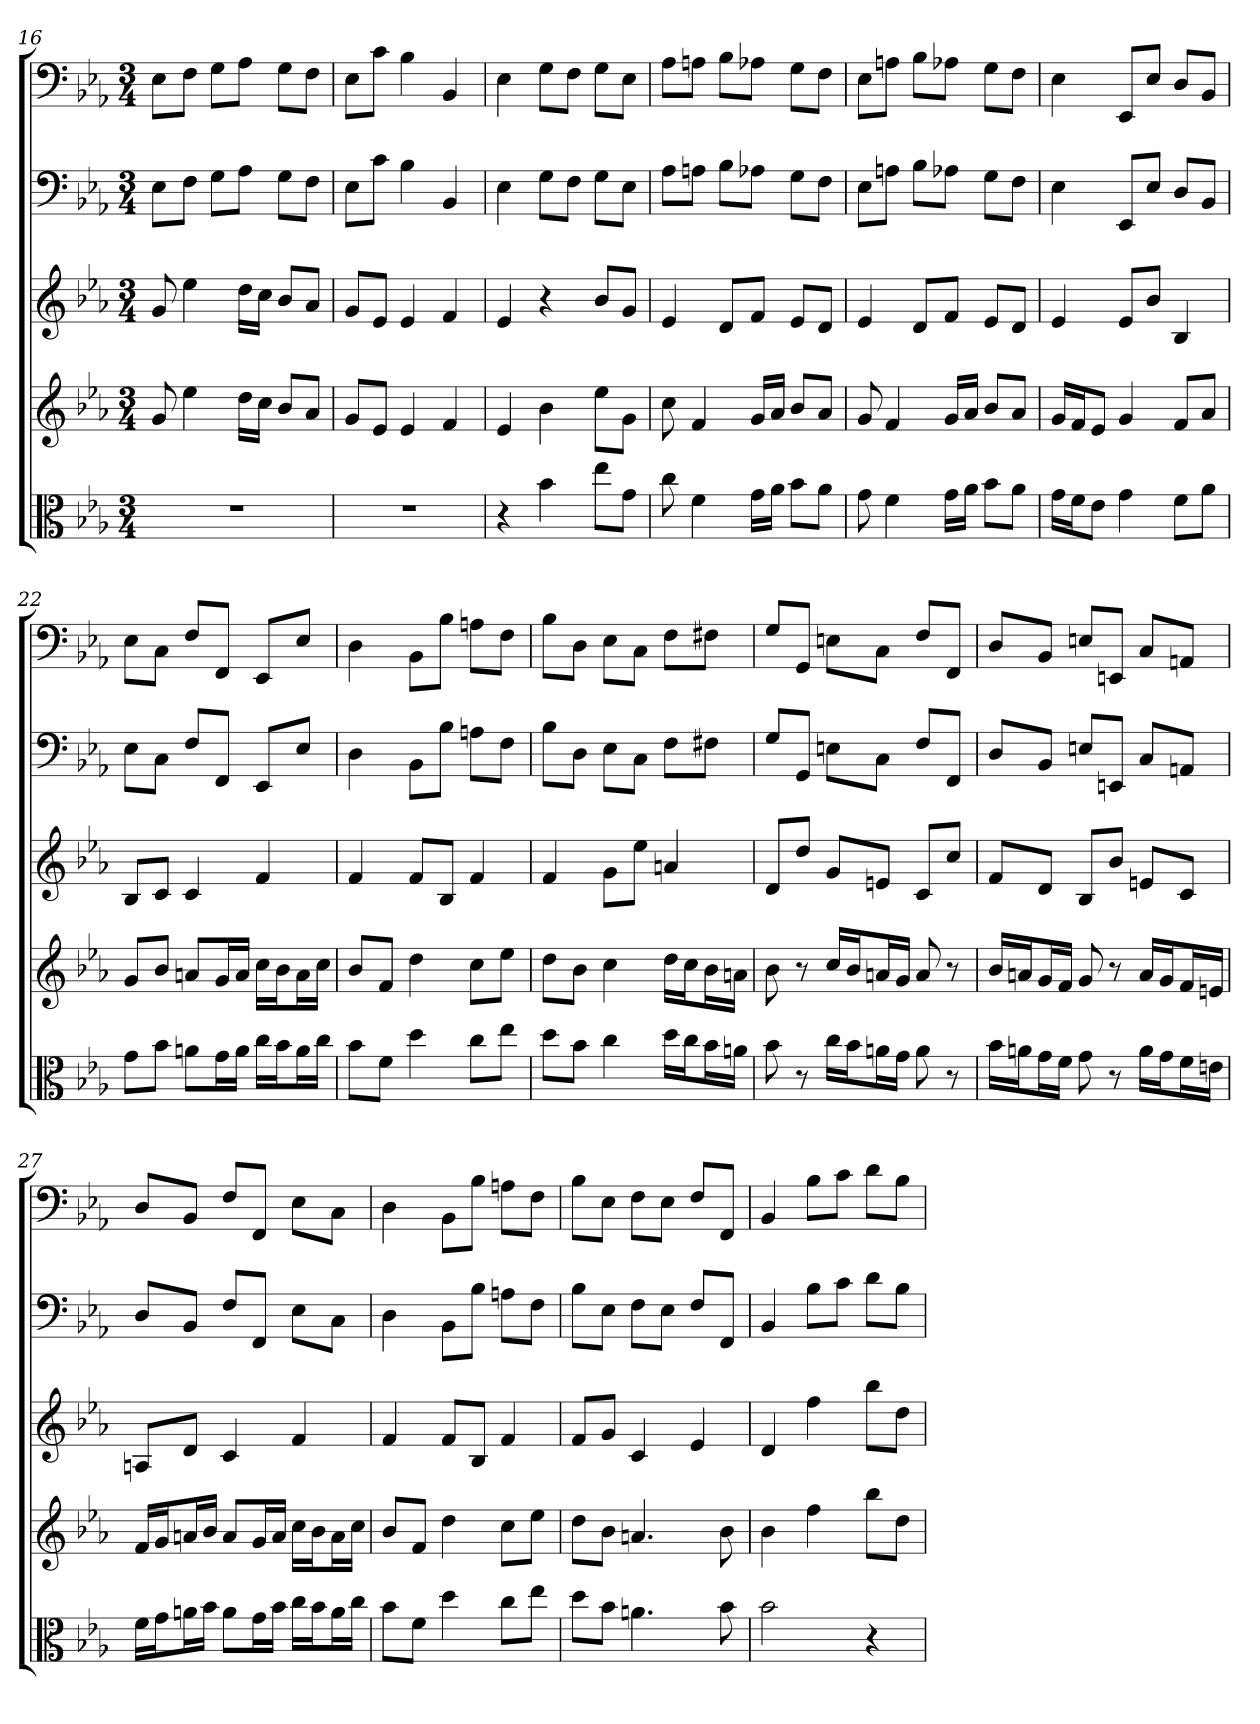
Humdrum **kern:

**kern	**kern	**kern	**kern	**kern
*part5	*part4	*part3	*part2	*part1
*staff5	*staff4	*staff3	*staff2	*staff1
*clefC3	*	*	*clefF4	*clefF4
*k[b-e-a-]	*k[b-e-a-]	*k[b-e-a-]	*k[b-e-a-]	*k[b-e-a-]
*E-:	*E-:	*E-:	*E-:	*E-:
*M3/4	*M3/4	*M3/4	*M3/4	*M3/4
=16	=16	=16	=16	=16
2.r	8g	8g	8E-\L	8E-\L
.	4ee-	4ee-	8F\J	8F\J
.	.	.	8G\L	8G\L
.	16ddLL	16ddLL	8A-\J	8A-\J
.	16ccJJ	16ccJJ	.	.
.	8b-L	8b-L	8G\L	8G\L
.	8a-J	8a-J	8F\J	8F\J
=17	=17	=17	=17	=17
2.r	8gL	8gL	8E-\L	8E-\L
.	8e-J	8e-J	8c\J	8c\J
.	4e-	4e-	4B-	4B-
.	4f	4f	4BB-	4BB-
=18	=18	=18	=18	=18
4r	4e-	4e-	4E-	4E-
4b-	4b-	4r	8G\L	8G\L
.	.	.	8F\J	8F\J
8ee-\L	8ee-L	8b-L	8G\L	8G\L
8g\J	8gJ	8gJ	8E-\J	8E-\J
=19	=19	=19	=19	=19
8cc	8cc	4e-	8A-\L	8A-\L
4f	4f	.	8An\J	8An\J
.	.	8dL	8B-\L	8B-\L
16g\LL	16gLL	8fJ	8A-X\J	8A-X\J
16a-\JJ	16a-JJ	.	.	.
8b-\L	8b-L	8e-L	8G\L	8G\L
8a-\J	8a-J	8dJ	8F\J	8F\J
=20	=20	=20	=20	=20
8g	8g	4e-	8E-\L	8E-\L
4f	4f	.	8An\J	8An\J
.	.	8dL	8B-\L	8B-\L
16g\LL	16gLL	8fJ	8A-X\J	8A-X\J
16a-\JJ	16a-JJ	.	.	.
8b-\L	8b-L	8e-L	8G\L	8G\L
8a-\J	8a-J	8dJ	8F\J	8F\J
=21	=21	=21	=21	=21
16g\LL	16gLL	4e-	4E-	4E-
16f\J	16fJ	.	.	.
8e-\J	8e-J	.	.	.
4g	4g	8e-L	8EE-/L	8EE-/L
.	.	8b-J	8E-/J	8E-/J
8f\L	8fL	4B-	8D/L	8D/L
8a-\J	8a-J	.	8BB-/J	8BB-/J
=22	=22	=22	=22	=22
8g\L	8gL	8B-L	8E-\L	8E-\L
8b-\J	8b-J	8cJ	8C\J	8C\J
8an\L	8anL	4c	8F/L	8F/L
16g\L	16gL	.	8FF/J	8FF/J
16a\JJ	16aJJ	.	.	.
16cc\LL	16ccLL	4f	8EE-/L	8EE-/L
16b-\J	16b-J	.	.	.
16a\L	16aL	.	8E-/J	8E-/J
16cc\JJ	16ccJJ	.	.	.
=23	=23	=23	=23	=23
8b-\L	8b-L	4f	4D	4D
8f\J	8fJ	.	.	.
4dd	4dd	8fL	8BB-\L	8BB-\L
.	.	8B-J	8B-\J	8B-\J
8cc\L	8ccL	4f	8An\L	8An\L
8ee-\J	8ee-J	.	8F\J	8F\J
=24	=24	=24	=24	=24
8dd\L	8ddL	4f	8B-\L	8B-\L
8b-\J	8b-J	.	8D\J	8D\J
4cc	4cc	8gL	8E-\L	8E-\L
.	.	8ee-J	8C\J	8C\J
16dd\LL	16ddLL	4an	8F\L	8F\L
16cc\J	16ccJ	.	.	.
16b-\L	16b-L	.	8F#X\J	8F#X\J
16an\JJ	16anJJ	.	.	.
=25	=25	=25	=25	=25
8b-	8b-	8dL	8G/L	8G/L
8r	8r	8ddJ	8GG/J	8GG/J
16cc\LL	16ccLL	8gL	8En\L	8En\L
16b-\J	16b-J	.	.	.
16an\L	16anL	8enJ	8C\J	8C\J
16g\JJ	16gJJ	.	.	.
8a	8a	8cL	8F/L	8F/L
8r	8r	8ccJ	8FF/J	8FF/J
=26	=26	=26	=26	=26
16b-\LL	16b-LL	8fL	8D/L	8D/L
16an\J	16anJ	.	.	.
16g\L	16gL	8dJ	8BB-/J	8BB-/J
16f\JJ	16fJJ	.	.	.
8g	8g	8B-L	8En/L	8En/L
8r	8r	8b-J	8EEn/J	8EEn/J
16a\LL	16aLL	8enL	8C/L	8C/L
16g\J	16gJ	.	.	.
16f\L	16fL	8cJ	8AAn/J	8AAn/J
16en\JJ	16enJJ	.	.	.
=27	=27	=27	=27	=27
16f\LL	16fLL	8AnL	8D/L	8D/L
16g\J	16gJ	.	.	.
16an\L	16anL	8dJ	8BB-/J	8BB-/J
16b-\JJ	16b-JJ	.	.	.
8a\L	8aL	4c	8F/L	8F/L
16g\L	16gL	.	8FF/J	8FF/J
16b-\JJ	16aJJ	.	.	.
16cc\LL	16ccLL	4f	8E-\L	8E-\L
16b-\J	16b-J	.	.	.
16a\L	16aL	.	8C\J	8C\J
16cc\JJ	16ccJJ	.	.	.
=28	=28	=28	=28	=28
8b-\L	8b-L	4f	4D	4D
8f\J	8fJ	.	.	.
4dd	4dd	8fL	8BB-\L	8BB-\L
.	.	8B-J	8B-\J	8B-\J
8cc\L	8ccL	4f	8An\L	8An\L
8ee-\J	8ee-J	.	8F\J	8F\J
=29	=29	=29	=29	=29
8dd\L	8ddL	8fL	8B-\L	8B-\L
8b-\J	8b-J	8gJ	8E-\J	8E-\J
4.an	4.an	4c	8F\L	8F\L
.	.	.	8E-\J	8E-\J
.	.	4e-	8F/L	8F/L
8b-	8b-	.	8FF/J	8FF/J
=30	=30	=30	=30	=30
2b-	4b-	4d	4BB-	4BB-
.	4ff	4ff	8B-\L	8B-\L
.	.	.	8c\J	8c\J
4r	8bb-L	8bb-L	8d\L	8d\L
.	8ddJ	8ddJ	8B-\J	8B-\J
=	=	=	=	=
*-	*-	*-	*-	*-
